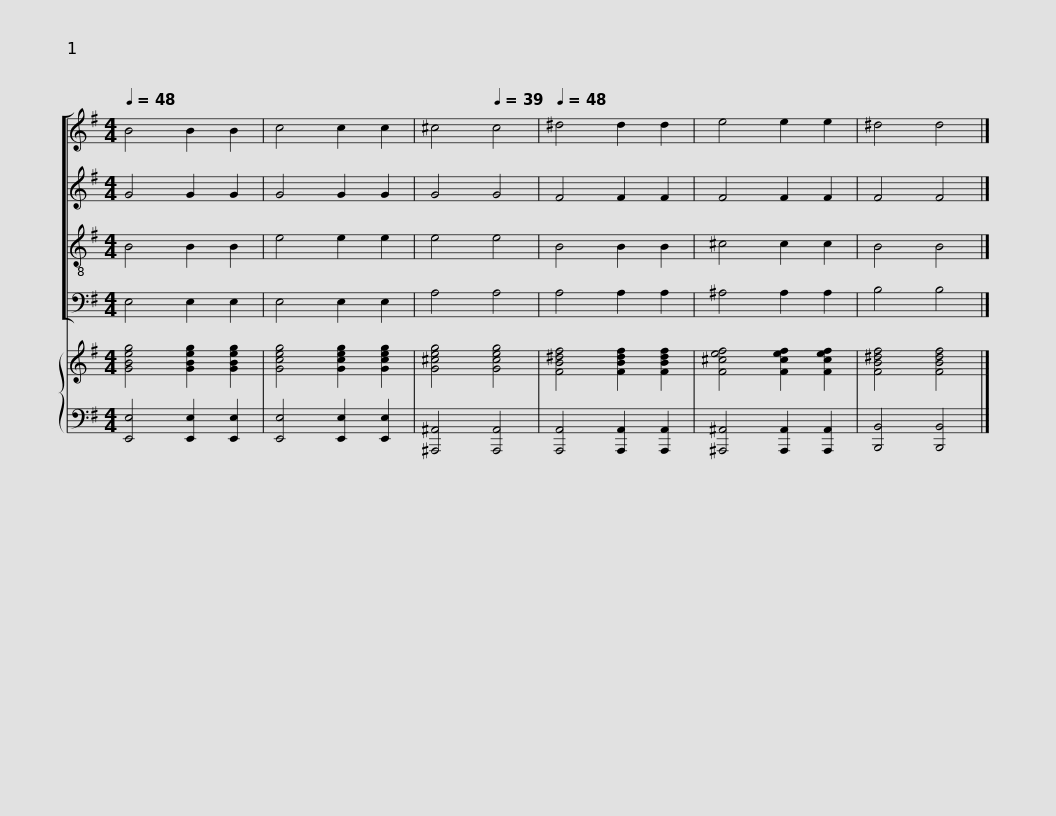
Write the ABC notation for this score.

X:1
%%score [ 1 2 3 4 ] { 5 | 6 }
L:1/8
Q:1/4=48
M:4/4
I:linebreak $
K:G
V:1 treble
V:2 treble
V:3 treble-8
V:4 bass
V:5 treble
V:6 bass
V:1
 B4 B2 B2 | c4 c2 c2 |[Q:1/4=43] ^c4[Q:1/4=39] c4 |[Q:1/4=48] ^d4 d2 d2 | e4 e2 e2 | %5
 ^d4 d4 |] %6
V:2
 G4 G2 G2 | G4 G2 G2 | G4 G4 | F4 F2 F2 | F4 F2 F2 | %5
 F4 F4 |] %6
V:3
 B4 B2 B2 | e4 e2 e2 | e4 e4 | B4 B2 B2 | ^c4 c2 c2 | %5
 B4 B4 |] %6
V:4
 E,4 E,2 E,2 | E,4 E,2 E,2 | A,4 A,4 | A,4 A,2 A,2 | ^A,4 A,2 A,2 | %5
 B,4 B,4 |] %6
V:5
 [GBeg]4 [GBeg]2 [GBeg]2 | [Gceg]4 [Gceg]2 [Gceg]2 | [G^ceg]4 [Gceg]4 | [FB^df]4 [FBdf]2 [FBdf]2 | [F^cef]4 [Fcef]2 [Fcef]2 | %5
 [FB^df]4 [FBdf]4 |] %6
V:6
 [E,,E,]4 [E,,E,]2 [E,,E,]2 | [E,,E,]4 [E,,E,]2 [E,,E,]2 | [^A,,,^A,,]4 [A,,,A,,]4 | [A,,,A,,]4 [A,,,A,,]2 [A,,,A,,]2 | [^A,,,^A,,]4 [A,,,A,,]2 [A,,,A,,]2 | %5
 [B,,,B,,]4 [B,,,B,,]4 |] %6
